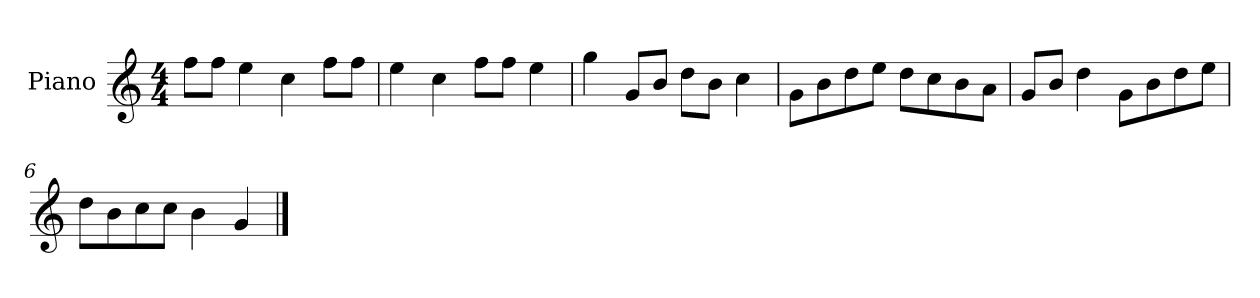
**kern
*part1
*staff1
*I"Piano
*I'P-no
*clefG2
*k[]
*M4/4
*MM90
=1
8ff\L
8ff\J
4ee\
4cc\
8ff\L
8ff\J
=2
4ee\
4cc\
8ff\L
8ff\J
4ee\
=3
4gg\
8g/L
8b/J
8dd\L
8b\J
4cc\
=4
8g\L
8b\
8dd\
8ee\J
8dd\L
8cc\
8b\
8a\J
=5
8g/L
8b/J
4dd\
8g\L
8b\
8dd\
8ee\J
=6
8dd\L
8b\
8cc\
8cc\J
4b\
4g/
==
*-
